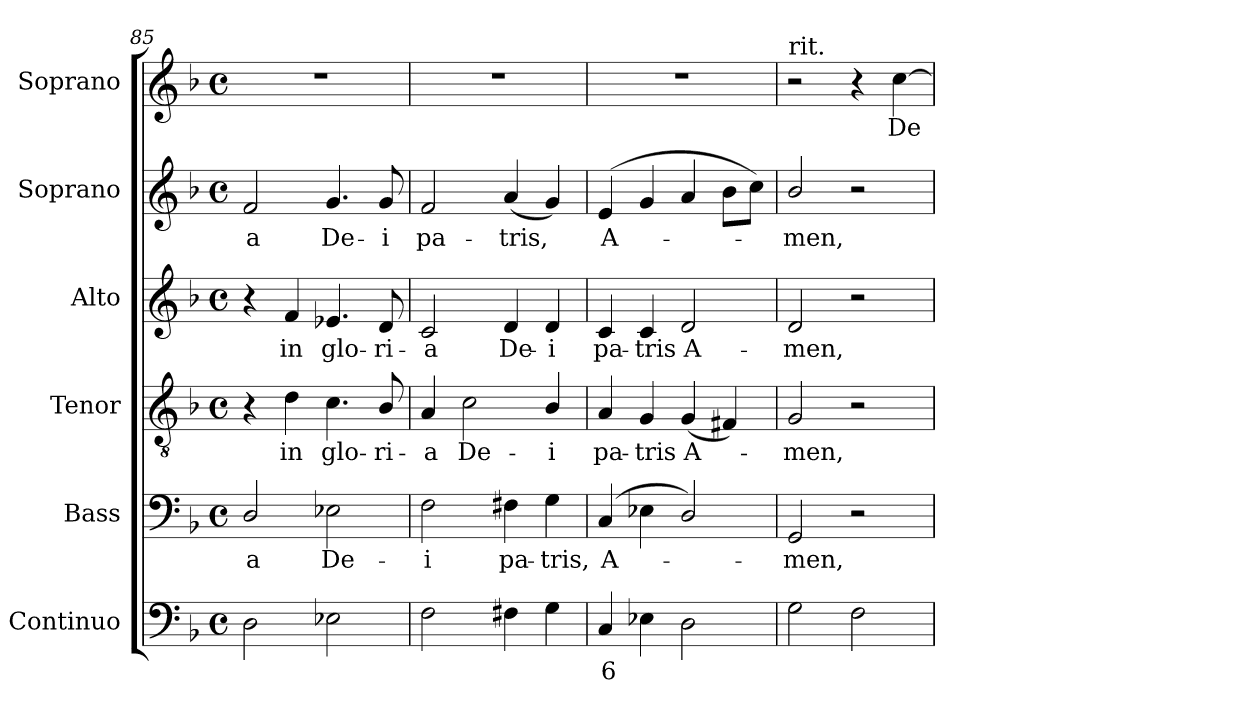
**kern	**text	**kern	**text	**kern	**text	**kern	**text	**kern	**text	**kern	**text
*part6	*part6	*part5	*part5	*part4	*part4	*part3	*part3	*part2	*part2	*part1	*part1
*staff6	*staff6	*staff5	*staff5	*staff4	*staff4	*staff3	*staff3	*staff2	*staff2	*staff1	*staff1
*I"Continuo	*	*I"Bass	*	*I"Tenor	*	*I"Alto	*	*I"Soprano	*	*I"Soprano	*
*I'Cont.	*	*I'B.	*	*I'T.	*	*I'A.	*	*I'S.	*	*I'S.	*
*clefF4	*	*clefF4	*	*clefGv2	*	*clefG2	*	*clefG2	*	*clefG2	*
*	*	*	*	*ITrd7c12	*	*	*	*	*	*	*
*k[b-]	*	*k[b-]	*	*k[b-]	*	*k[b-]	*	*k[b-]	*	*k[b-]	*
*F:	*	*F:	*	*F:	*	*F:	*	*F:	*	*F:	*
*M4/4	*	*M4/4	*	*M4/4	*	*M4/4	*	*M4/4	*	*M4/4	*
*met(c)	*	*met(c)	*	*met(c)	*	*met(c)	*	*met(c)	*	*met(c)	*
=85	=85	=85	=85	=85	=85	=85	=85	=85	=85	=85	=85
!	!	!	!LO:LY:b:color=#000000	!	!	!	!	!	!	!	!
!	!	!	!	!	!	!	!	!	!LO:LY:b:color=#000000	!	!
2Di\	.	2Di/	-a	4r	.	4r	.	2fi/	-a	1r	.
!	!	!	!	!	!LO:LY:b:color=#000000	!	!	!	!	!	!
!	!	!	!	!	!	!	!LO:LY:b:color=#000000	!	!	!	!
.	.	.	.	4Di\	in	4fi/	in	.	.	.	.
!	!	!	!LO:LY:b:color=#000000	!	!	!	!	!	!	!	!
!	!	!	!	!	!LO:LY:b:color=#000000	!	!	!	!	!	!
!	!	!	!	!	!	!	!LO:LY:b:color=#000000	!	!	!	!
!	!	!	!	!	!	!	!	!	!LO:LY:b:color=#000000	!	!
2E-Xi\	.	2E-Xi\	De-	4.Ci\	glo-	4.e-Xi/	glo-	4.gi/	De-	.	.
!	!	!	!	!	!LO:LY:b:color=#000000	!	!	!	!	!	!
!	!	!	!	!	!	!	!LO:LY:b:color=#000000	!	!	!	!
!	!	!	!	!	!	!	!	!	!LO:LY:b:color=#000000	!	!
.	.	.	.	8BB-i/	-ri-	8di/	-ri-	8gi/	-i	.	.
!!LO:LB:g=z
=86	=86	=86	=86	=86	=86	=86	=86	=86	=86	=86	=86
!	!	!	!LO:LY:b:color=#000000	!	!	!	!	!	!	!	!
!	!	!	!	!	!LO:LY:b:color=#000000	!	!	!	!	!	!
!	!	!	!	!	!	!	!LO:LY:b:color=#000000	!	!	!	!
!	!	!	!	!	!	!	!	!	!LO:LY:b:color=#000000	!	!
2Fi\	.	2Fi\	-i	4AAi/	-a	2ci/	-a	2fi/	pa-	1r	.
!	!	!	!	!	!LO:LY:b:color=#000000	!	!	!	!	!	!
.	.	.	.	2Ci\	De-	.	.	.	.	.	.
!	!	!	!LO:LY:b:color=#000000	!	!	!	!	!	!	!	!
!	!	!	!	!	!	!	!LO:LY:b:color=#000000	!	!	!	!
!	!	!	!	!	!	!	!	!	!LO:LY:b:color=#000000	!	!
4F#Xi\	.	4F#Xi\	pa-	.	.	4di/	De-	(4ai/	-tris,	.	.
!	!	!	!LO:LY:b:color=#000000	!	!	!	!	!	!	!	!
!	!	!	!	!	!LO:LY:b:color=#000000	!	!	!	!	!	!
!	!	!	!	!	!	!	!LO:LY:b:color=#000000	!	!	!	!
4Gi\	.	4Gi\	-tris,	4BB-i/	-i	4di/	-i	4gi/)	.	.	.
=87	=87	=87	=87	=87	=87	=87	=87	=87	=87	=87	=87
!	!LO:LY:b:color=#000000	!	!	!	!	!	!	!	!	!	!
!	!	!	!LO:LY:b:color=#000000	!	!	!	!	!	!	!	!
!	!	!	!	!	!LO:LY:b:color=#000000	!	!	!	!	!	!
!	!	!	!	!	!	!	!LO:LY:b:color=#000000	!	!	!	!
!	!	!	!	!	!	!	!	!	!LO:LY:b:color=#000000	!	!
4Ci/	6	(4Ci/	A-	4AAi/	pa-	4ci/	pa-	(4ei/	A-	1r	.
!	!	!	!	!	!LO:LY:b:color=#000000	!	!	!	!	!	!
!	!	!	!	!	!	!	!LO:LY:b:color=#000000	!	!	!	!
4E-Xi\	.	4E-Xi\	.	4GGi/	-tris	4ci/	-tris	4gi/	.	.	.
!	!	!	!	!	!LO:LY:b:color=#000000	!	!	!	!	!	!
!	!	!	!	!	!	!	!LO:LY:b:color=#000000	!	!	!	!
2Di\	.	2Di/)	.	(4GGi/	A-	2di/	A-	4ai/	.	.	.
.	.	.	.	4FF#Xi/)	.	.	.	8b-i\L	.	.	.
.	.	.	.	.	.	.	.	8cci\J)	.	.	.
=88	=88	=88	=88	=88	=88	=88	=88	=88	=88	=88	=88
!	!	!	!LO:LY:b:color=#000000	!	!	!	!	!	!	!	!
!	!	!	!	!	!LO:LY:b:color=#000000	!	!	!	!	!	!
!	!	!	!	!	!	!	!LO:LY:b:color=#000000	!	!	!	!
!	!	!	!	!	!	!	!	!	!	!LO:TX:t=rit.	!
!	!	!	!	!	!	!	!	!	!LO:LY:b:color=#000000	!	!
2Gi\	.	2GGi/	-men,	2GGi/	-men,	2di/	-men,	2b-i/	-men,	2r	.
2Fi\	.	2r	.	2r	.	2r	.	2r	.	4r	.
!	!	!	!	!	!	!	!	!	!	!	!LO:LY:b:color=#000000
.	.	.	.	.	.	.	.	.	.	[4cci\	De-
=	=	=	=	=	=	=	=	=	=	=	=
*-	*-	*-	*-	*-	*-	*-	*-	*-	*-	*-	*-
